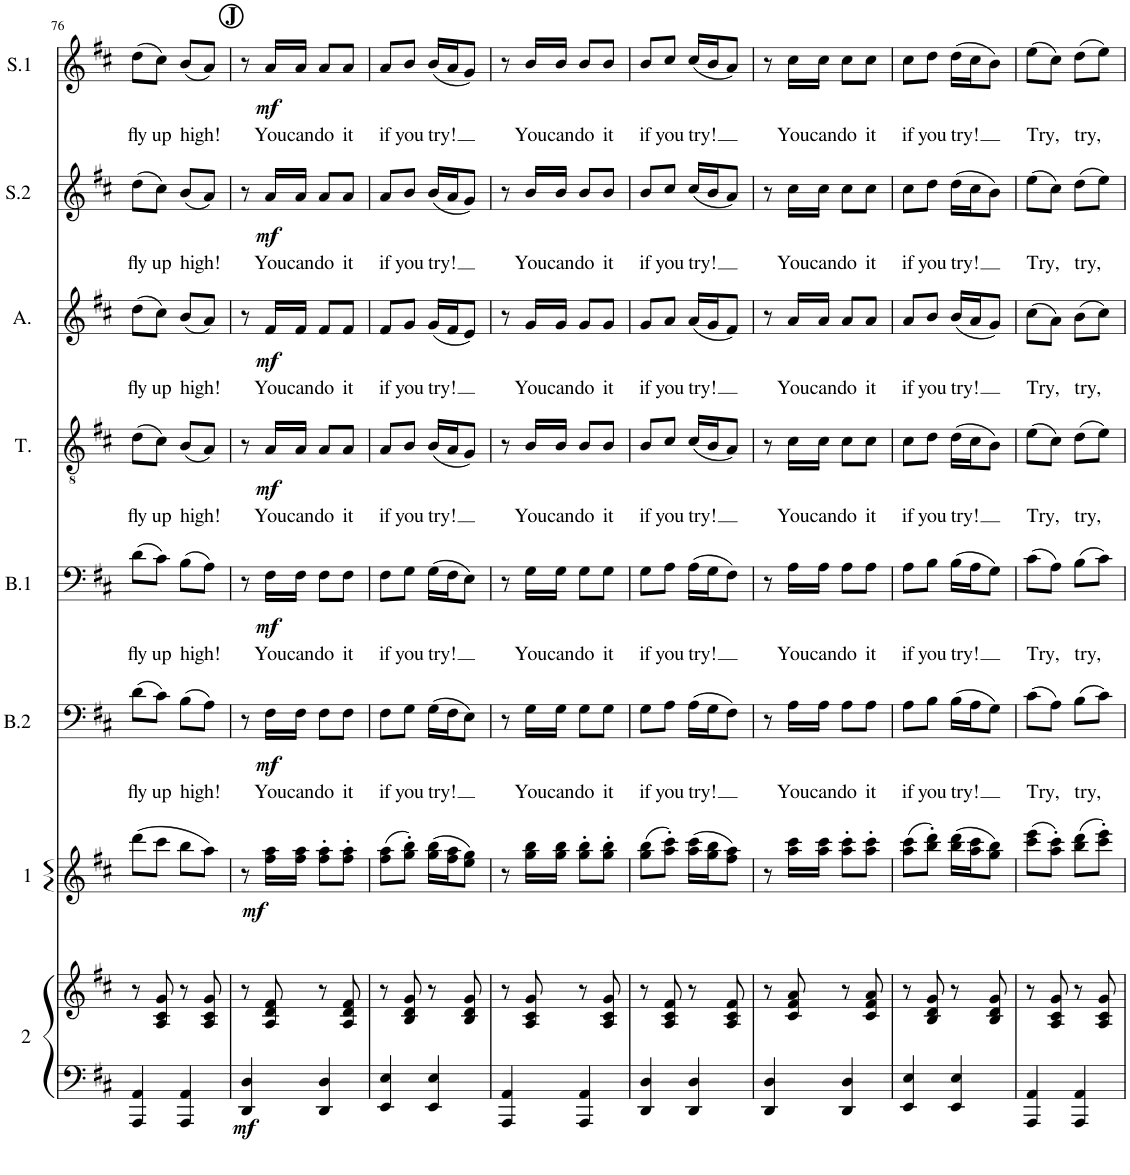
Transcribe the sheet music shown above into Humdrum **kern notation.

**kern	**kern	**dynam	**kern	**dynam	**kern	**text	**dynam	**kern	**text	**dynam	**kern	**text	**dynam	**kern	**text	**dynam	**kern	**text	**dynam	**kern	**text	**dynam
*part8	*part8	*part8	*part7	*part7	*part6	*part6	*part6	*part5	*part5	*part5	*part4	*part4	*part4	*part3	*part3	*part3	*part2	*part2	*part2	*part1	*part1	*part1
*staff9	*staff8	*staff8/9	*staff7	*staff7	*staff6	*staff6	*staff6	*staff5	*staff5	*staff5	*staff4	*staff4	*staff4	*staff3	*staff3	*staff3	*staff2	*staff2	*staff2	*staff1	*staff1	*staff1
*I"SECUNDO	*	*	*I"PRIMO	*	*I"Bas 2	*	*	*I"Bas 1	*	*	*I"Tenor	*	*	*I"Alt	*	*	*I"Sopraan 2	*	*	*I"Sopraan 1	*	*
*	*	*	*	*	*I'B.2	*	*	*I'B.1	*	*	*I'T.	*	*	*I'A.	*	*	*I'S.2	*	*	*I'S.1	*	*
!!LO:PB:g=z
*clefF4	*clefG2	*	*clefG2	*	*clefF4	*	*	*clefF4	*	*	*clefGv2	*	*	*clefG2	*	*	*clefG2	*	*	*clefG2	*	*
*	*	*	*	*	*	*	*	*	*	*	*	*	*	*	*	*	*	*	*	*Trd1c2	*	*
*k[f#c#]	*k[f#c#]	*	*k[f#c#]	*	*k[f#c#]	*	*	*k[f#c#]	*	*	*k[f#c#]	*	*	*k[f#c#]	*	*	*k[f#c#]	*	*	*k[f#c#]	*	*
*M2/4	*M2/4	*	*M2/4	*	*M2/4	*	*	*M2/4	*	*	*M2/4	*	*	*M2/4	*	*	*M2/4	*	*	*M2/4	*	*
=76	=76	=76	=76	=76	=76	=76	=76	=76	=76	=76	=76	=76	=76	=76	=76	=76	=76	=76	=76	=76	=76	=76
!	!	!	!	!	!	!LO:LY:b	!	!	!LO:LY:b	!	!	!LO:LY:b	!	!	!LO:LY:b	!	!	!LO:LY:b	!	!	!LO:LY:b	!
4AAA/ 4AA/	8r	.	(8ddd\L	.	(8d\L	fly	.	(8d\L	fly	.	(8d\L	fly	.	(8dd\L	fly	.	(8dd\L	fly	.	(8dd\L	fly	.
!	!	!	!	!	!	!LO:LY:b	!	!	!LO:LY:b	!	!	!LO:LY:b	!	!	!LO:LY:b	!	!	!LO:LY:b	!	!	!LO:LY:b	!
.	8A/ 8c#/ 8g/	.	8ccc#\J	.	8c#\J)	up	.	8c#\J)	up	.	8c#\J)	up	.	8cc#\J)	up	.	8cc#\J)	up	.	8cc#\J)	up	.
!	!	!	!	!	!	!LO:LY:b	!	!	!LO:LY:b	!	!	!LO:LY:b	!	!	!LO:LY:b	!	!	!LO:LY:b	!	!	!LO:LY:b	!
4AAA/ 4AA/	8r	.	8bb\L	.	(8B\L	high!	.	(8B\L	high!	.	(8B/L	high!	.	(8b/L	high!	.	(8b/L	high!	.	(8b/L	high!	.
.	8A/ 8c#/ 8g/	.	8aa\J)	.	8A\J)	.	.	8A\J)	.	.	8A/J)	.	.	8a/J)	.	.	8a/J)	.	.	8a/J)	.	.
!!LO:REH:place=s1:a:B:cj:enc=circle:fs=14:t=J
=77	=77	=77	=77	=77	=77	=77	=77	=77	=77	=77	=77	=77	=77	=77	=77	=77	=77	=77	=77	=77	=77	=77
!	!	!LO:DY:b=2	!	!	!	!	!	!	!	!	!	!	!	!	!	!	!	!	!	!	!	!
4DD/ 4D/	8r	mf	8r	.	8r	.	.	8r	.	.	8r	.	.	8r	.	.	8r	.	.	8r	.	.
!	!	!	!	!LO:DY:b	!	!LO:LY:b	!LO:DY:b	!	!LO:LY:b	!LO:DY:b	!	!LO:LY:b	!LO:DY:b	!	!LO:LY:b	!LO:DY:b	!	!LO:LY:b	!LO:DY:b	!	!LO:LY:b	!LO:DY:b
.	8A/ 8d/ 8f#/	.	16ff#\ 16aa\LL	mf	16F#\LL	You	mf	16F#\LL	You	mf	16A/LL	You	mf	16f#/LL	You	mf	16a/LL	You	mf	16a/LL	You	mf
!	!	!	!	!	!	!LO:LY:b	!	!	!LO:LY:b	!	!	!LO:LY:b	!	!	!LO:LY:b	!	!	!LO:LY:b	!	!	!LO:LY:b	!
.	.	.	16ff#\ 16aa\JJ	.	16F#\JJ	can	.	16F#\JJ	can	.	16A/JJ	can	.	16f#/JJ	can	.	16a/JJ	can	.	16a/JJ	can	.
!	!	!	!	!	!	!LO:LY:b	!	!	!LO:LY:b	!	!	!LO:LY:b	!	!	!LO:LY:b	!	!	!LO:LY:b	!	!	!LO:LY:b	!
4DD/ 4D/	8r	.	8ff#\' 8aa\'L	.	8F#\L	do	.	8F#\L	do	.	8A/L	do	.	8f#/L	do	.	8a/L	do	.	8a/L	do	.
!	!	!	!	!	!	!LO:LY:b	!	!	!LO:LY:b	!	!	!LO:LY:b	!	!	!LO:LY:b	!	!	!LO:LY:b	!	!	!LO:LY:b	!
.	8A/ 8d/ 8f#/	.	8ff#\' 8aa\'J	.	8F#\J	it	.	8F#\J	it	.	8A/J	it	.	8f#/J	it	.	8a/J	it	.	8a/J	it	.
=78	=78	=78	=78	=78	=78	=78	=78	=78	=78	=78	=78	=78	=78	=78	=78	=78	=78	=78	=78	=78	=78	=78
!	!	!	!	!	!	!LO:LY:b	!	!	!LO:LY:b	!	!	!LO:LY:b	!	!	!LO:LY:b	!	!	!LO:LY:b	!	!	!LO:LY:b	!
4EE/ 4E/	8r	.	(8ff#\ 8aa\L	.	8F#\L	if	.	8F#\L	if	.	8A/L	if	.	8f#/L	if	.	8a/L	if	.	8a/L	if	.
!	!	!	!	!	!	!LO:LY:b	!	!	!LO:LY:b	!	!	!LO:LY:b	!	!	!LO:LY:b	!	!	!LO:LY:b	!	!	!LO:LY:b	!
.	8B/ 8d/ 8g/	.	8gg\' 8bb\'J)	.	8G\J	you	.	8G\J	you	.	8B/J	you	.	8g/J	you	.	8b/J	you	.	8b/J	you	.
!	!	!	!	!	!	!LO:LY:b	!	!	!LO:LY:b	!	!	!LO:LY:b	!	!	!LO:LY:b	!	!	!LO:LY:b	!	!	!LO:LY:b	!
4EE/ 4E/	8r	.	(16gg\ 16bb\LL	.	(16G\LL	try!	.	(16G\LL	try!	.	(16B/LL	try!	.	(16g/LL	try!	.	(16b/LL	try!	.	(16b/LL	try!	.
.	.	.	16ff#\ 16aa\J	.	16F#\J	.	.	16F#\J	.	.	16A/J	.	.	16f#/J	.	.	16a/J	.	.	16a/J	.	.
.	8B/ 8d/ 8g/	.	8ee\ 8gg\J)	.	8E\J)	.	.	8E\J)	.	.	8G/J)	.	.	8e/J)	.	.	8g/J)	.	.	8g/J)	.	.
=79	=79	=79	=79	=79	=79	=79	=79	=79	=79	=79	=79	=79	=79	=79	=79	=79	=79	=79	=79	=79	=79	=79
4AAA/ 4AA/	8r	.	8r	.	8r	.	.	8r	.	.	8r	.	.	8r	.	.	8r	.	.	8r	.	.
!	!	!	!	!	!	!LO:LY:b	!	!	!LO:LY:b	!	!	!LO:LY:b	!	!	!LO:LY:b	!	!	!LO:LY:b	!	!	!LO:LY:b	!
.	8A/ 8c#/ 8g/	.	16gg\ 16bb\LL	.	16G\LL	You	.	16G\LL	You	.	16B/LL	You	.	16g/LL	You	.	16b/LL	You	.	16b/LL	You	.
!	!	!	!	!	!	!LO:LY:b	!	!	!LO:LY:b	!	!	!LO:LY:b	!	!	!LO:LY:b	!	!	!LO:LY:b	!	!	!LO:LY:b	!
.	.	.	16gg\ 16bb\JJ	.	16G\JJ	can	.	16G\JJ	can	.	16B/JJ	can	.	16g/JJ	can	.	16b/JJ	can	.	16b/JJ	can	.
!	!	!	!	!	!	!LO:LY:b	!	!	!LO:LY:b	!	!	!LO:LY:b	!	!	!LO:LY:b	!	!	!LO:LY:b	!	!	!LO:LY:b	!
4AAA/ 4AA/	8r	.	8gg\' 8bb\'L	.	8G\L	do	.	8G\L	do	.	8B/L	do	.	8g/L	do	.	8b/L	do	.	8b/L	do	.
!	!	!	!	!	!	!LO:LY:b	!	!	!LO:LY:b	!	!	!LO:LY:b	!	!	!LO:LY:b	!	!	!LO:LY:b	!	!	!LO:LY:b	!
.	8A/ 8c#/ 8g/	.	8gg\' 8bb\'J	.	8G\J	it	.	8G\J	it	.	8B/J	it	.	8g/J	it	.	8b/J	it	.	8b/J	it	.
=80	=80	=80	=80	=80	=80	=80	=80	=80	=80	=80	=80	=80	=80	=80	=80	=80	=80	=80	=80	=80	=80	=80
!	!	!	!	!	!	!LO:LY:b	!	!	!LO:LY:b	!	!	!LO:LY:b	!	!	!LO:LY:b	!	!	!LO:LY:b	!	!	!LO:LY:b	!
4DD/ 4D/	8r	.	(8gg\ 8bb\L	.	8G\L	if	.	8G\L	if	.	8B/L	if	.	8g/L	if	.	8b/L	if	.	8b/L	if	.
!	!	!	!	!	!	!LO:LY:b	!	!	!LO:LY:b	!	!	!LO:LY:b	!	!	!LO:LY:b	!	!	!LO:LY:b	!	!	!LO:LY:b	!
.	8A/ 8c#/ 8f#/	.	8aa\' 8ccc#\'J)	.	8A\J	you	.	8A\J	you	.	8c#/J	you	.	8a/J	you	.	8cc#/J	you	.	8cc#/J	you	.
!	!	!	!	!	!	!LO:LY:b	!	!	!LO:LY:b	!	!	!LO:LY:b	!	!	!LO:LY:b	!	!	!LO:LY:b	!	!	!LO:LY:b	!
4DD/ 4D/	8r	.	(16aa\ 16ccc#\LL	.	(16A\LL	try!	.	(16A\LL	try!	.	(16c#/LL	try!	.	(16a/LL	try!	.	(16cc#/LL	try!	.	(16cc#/LL	try!	.
.	.	.	16gg\ 16bb\J	.	16G\J	.	.	16G\J	.	.	16B/J	.	.	16g/J	.	.	16b/J	.	.	16b/J	.	.
.	8A/ 8c#/ 8f#/	.	8ff#\ 8aa\J)	.	8F#\J)	.	.	8F#\J)	.	.	8A/J)	.	.	8f#/J)	.	.	8a/J)	.	.	8a/J)	.	.
=81	=81	=81	=81	=81	=81	=81	=81	=81	=81	=81	=81	=81	=81	=81	=81	=81	=81	=81	=81	=81	=81	=81
4DD/ 4D/	8r	.	8r	.	8r	.	.	8r	.	.	8r	.	.	8r	.	.	8r	.	.	8r	.	.
!	!	!	!	!	!	!LO:LY:b	!	!	!LO:LY:b	!	!	!LO:LY:b	!	!	!LO:LY:b	!	!	!LO:LY:b	!	!	!LO:LY:b	!
.	8c#/ 8f#/ 8a/	.	16aa\ 16ccc#\LL	.	16A\LL	You	.	16A\LL	You	.	16c#\LL	You	.	16a/LL	You	.	16cc#\LL	You	.	16cc#\LL	You	.
!	!	!	!	!	!	!LO:LY:b	!	!	!LO:LY:b	!	!	!LO:LY:b	!	!	!LO:LY:b	!	!	!LO:LY:b	!	!	!LO:LY:b	!
.	.	.	16aa\ 16ccc#\JJ	.	16A\JJ	can	.	16A\JJ	can	.	16c#\JJ	can	.	16a/JJ	can	.	16cc#\JJ	can	.	16cc#\JJ	can	.
!	!	!	!	!	!	!LO:LY:b	!	!	!LO:LY:b	!	!	!LO:LY:b	!	!	!LO:LY:b	!	!	!LO:LY:b	!	!	!LO:LY:b	!
4DD/ 4D/	8r	.	8aa\' 8ccc#\'L	.	8A\L	do	.	8A\L	do	.	8c#\L	do	.	8a/L	do	.	8cc#\L	do	.	8cc#\L	do	.
!	!	!	!	!	!	!LO:LY:b	!	!	!LO:LY:b	!	!	!LO:LY:b	!	!	!LO:LY:b	!	!	!LO:LY:b	!	!	!LO:LY:b	!
.	8c#/ 8f#/ 8a/	.	8aa\' 8ccc#\'J	.	8A\J	it	.	8A\J	it	.	8c#\J	it	.	8a/J	it	.	8cc#\J	it	.	8cc#\J	it	.
=82	=82	=82	=82	=82	=82	=82	=82	=82	=82	=82	=82	=82	=82	=82	=82	=82	=82	=82	=82	=82	=82	=82
!	!	!	!	!	!	!LO:LY:b	!	!	!LO:LY:b	!	!	!LO:LY:b	!	!	!LO:LY:b	!	!	!LO:LY:b	!	!	!LO:LY:b	!
4EE/ 4E/	8r	.	(8aa\ 8ccc#\L	.	8A\L	if	.	8A\L	if	.	8c#\L	if	.	8a/L	if	.	8cc#\L	if	.	8cc#\L	if	.
!	!	!	!	!	!	!LO:LY:b	!	!	!LO:LY:b	!	!	!LO:LY:b	!	!	!LO:LY:b	!	!	!LO:LY:b	!	!	!LO:LY:b	!
.	8B/ 8d/ 8g/	.	8bb\' 8ddd\'J)	.	8B\J	you	.	8B\J	you	.	8d\J	you	.	8b/J	you	.	8dd\J	you	.	8dd\J	you	.
!	!	!	!	!	!	!LO:LY:b	!	!	!LO:LY:b	!	!	!LO:LY:b	!	!	!LO:LY:b	!	!	!LO:LY:b	!	!	!LO:LY:b	!
4EE/ 4E/	8r	.	(16bb\ 16ddd\LL	.	(16B\LL	try!	.	(16B\LL	try!	.	(16d\LL	try!	.	(16b/LL	try!	.	(16dd\LL	try!	.	(16dd\LL	try!	.
.	.	.	16aa\ 16ccc#\J	.	16A\J	.	.	16A\J	.	.	16c#\J	.	.	16a/J	.	.	16cc#\J	.	.	16cc#\J	.	.
.	8B/ 8d/ 8g/	.	8gg\ 8bb\J)	.	8G\J)	.	.	8G\J)	.	.	8B\J)	.	.	8g/J)	.	.	8b\J)	.	.	8b\J)	.	.
=83	=83	=83	=83	=83	=83	=83	=83	=83	=83	=83	=83	=83	=83	=83	=83	=83	=83	=83	=83	=83	=83	=83
!	!	!	!	!	!	!LO:LY:b	!	!	!LO:LY:b	!	!	!LO:LY:b	!	!	!LO:LY:b	!	!	!LO:LY:b	!	!	!LO:LY:b	!
4AAA/ 4AA/	8r	.	(8ccc#\ 8eee\L	.	(8c#\L	Try,	.	(8c#\L	Try,	.	(8e\L	Try,	.	(8cc#\L	Try,	.	(8ee\L	Try,	.	(8ee\L	Try,	.
.	8A/ 8c#/ 8g/	.	8aa\' 8ccc#\'J)	.	8A\J)	.	.	8A\J)	.	.	8c#\J)	.	.	8a\J)	.	.	8cc#\J)	.	.	8cc#\J)	.	.
!	!	!	!	!	!	!LO:LY:b	!	!	!LO:LY:b	!	!	!LO:LY:b	!	!	!LO:LY:b	!	!	!LO:LY:b	!	!	!LO:LY:b	!
4AAA/ 4AA/	8r	.	(8bb\ 8ddd\L	.	(8B\L	try,	.	(8B\L	try,	.	(8d\L	try,	.	(8b\L	try,	.	(8dd\L	try,	.	(8dd\L	try,	.
.	8A/ 8c#/ 8g/	.	8ccc#\' 8eee\'J)	.	8c#\J)	.	.	8c#\J)	.	.	8e\J)	.	.	8cc#\J)	.	.	8ee\J)	.	.	8ee\J)	.	.
=	=	=	=	=	=	=	=	=	=	=	=	=	=	=	=	=	=	=	=	=	=	=
*-	*-	*-	*-	*-	*-	*-	*-	*-	*-	*-	*-	*-	*-	*-	*-	*-	*-	*-	*-	*-	*-	*-
